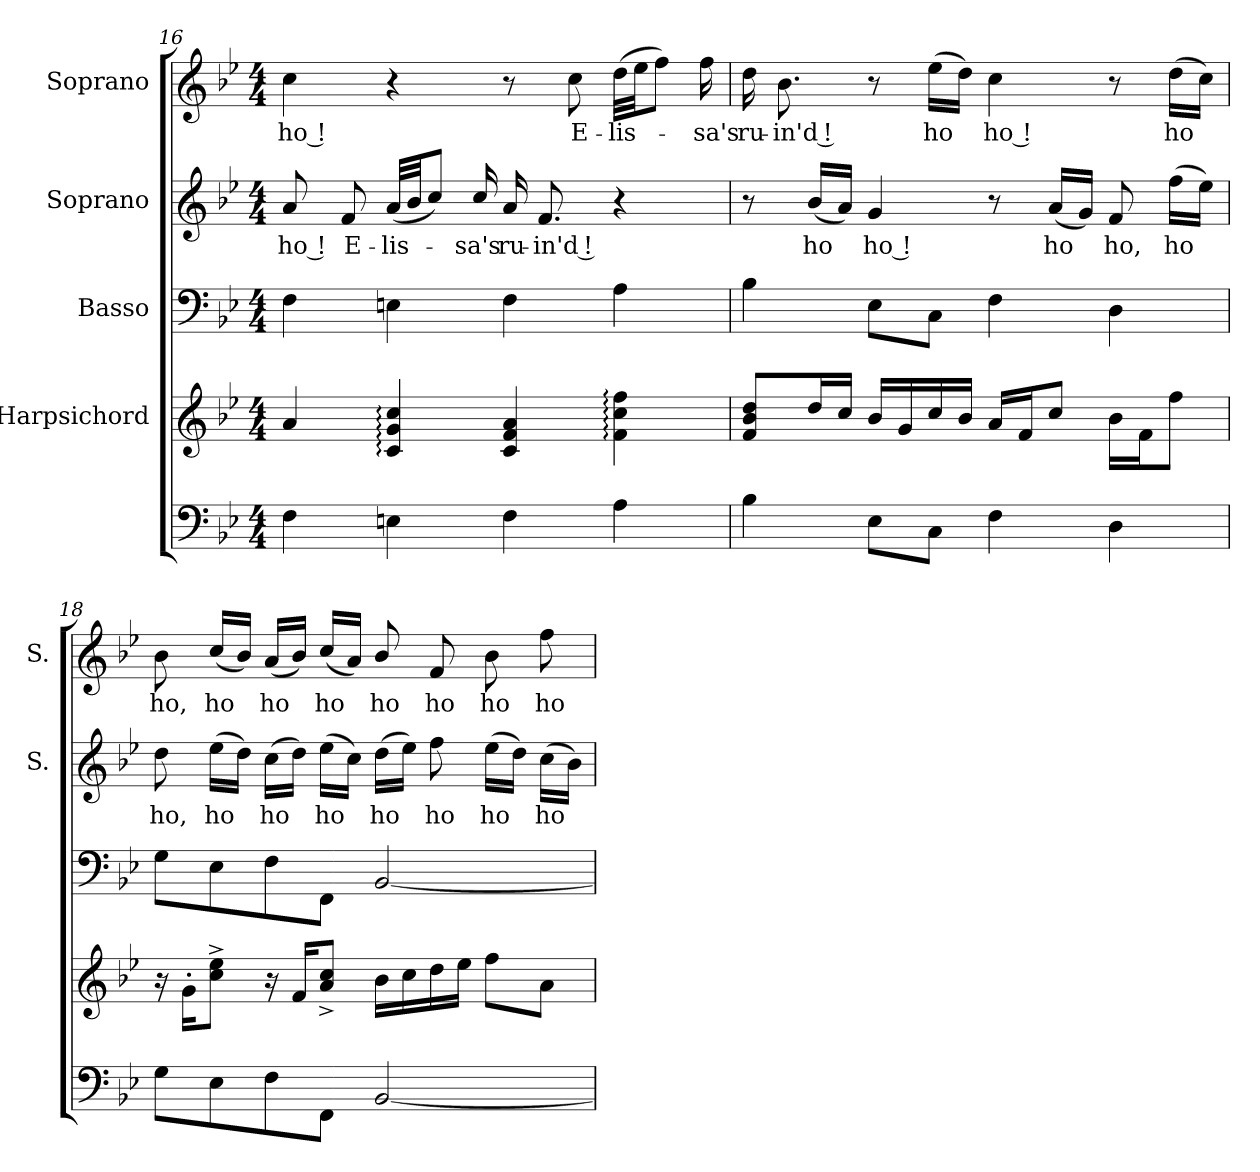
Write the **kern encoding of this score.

**kern	**kern	**kern	**kern	**text	**kern	**text
*part5	*part4	*part3	*part2	*part2	*part1	*part1
*staff5	*staff4	*staff3	*staff2	*staff2	*staff1	*staff1
*	*I"Harpsichord	*I"Basso	*I"Soprano	*	*I"Soprano	*
*	*	*	*I'S.	*	*I'S.	*
!!LO:LB:g=z
*clefF4	*clefG2	*clefF4	*clefG2	*	*clefG2	*
*k[b-e-]	*k[b-e-]	*k[b-e-]	*k[b-e-]	*	*k[b-e-]	*
*B-:	*B-:	*B-:	*B-:	*	*B-:	*
*M4/4	*M4/4	*M4/4	*M4/4	*	*M4/4	*
=16	=16	=16	=16	=16	=16	=16
!	!	!	!	!LO:LY:b:color=#000000	!	!
!	!	!	!	!	!	!LO:LY:b:color=#000000
4Fi\	4ai/	4Fi\	8ai/	ho !	4cci\	ho !
!	!	!	!	!LO:LY:b:color=#000000	!	!
.	.	.	8fi/	E-	.	.
!	!	!	!	!LO:LY:b:color=#000000	!	!
4Eni\	4ci/: 4gi: 4cci:	4Eni\	(32ai/LLL	-lis-	4r	.
.	.	.	32b-i/JJ	.	.	.
.	.	.	8cci/J)	.	.	.
!	!	!	!	!LO:LY:b:color=#000000	!	!
.	.	.	16cci/	-sa's	.	.
!	!	!	!	!LO:LY:b:color=#000000	!	!
4Fi\	4ci/ 4fi 4ai	4Fi\	16ai/	ru-	8r	.
!	!	!	!	!LO:LY:b:color=#000000	!	!
.	.	.	8.fi/	-in'd !	.	.
!	!	!	!	!	!	!LO:LY:b:color=#000000
.	.	.	.	.	8cci\	E-
!	!	!	!	!	!	!LO:LY:b:color=#000000
4Ai\	4fi\: 4cci: 4ffi:	4Ai\	4r	.	(32ddi\LLL	-lis-
.	.	.	.	.	32ee-i\JJ	.
.	.	.	.	.	8ffi\J)	.
!	!	!	!	!	!	!LO:LY:b:color=#000000
.	.	.	.	.	16ffi\	-sa's
=17	=17	=17	=17	=17	=17	=17
!	!	!	!	!	!	!LO:LY:b:color=#000000
4B-i\	8fi/ 8b-i 8ddiL	4B-i\	8r	.	16ddi\	ru-
!	!	!	!	!	!	!LO:LY:b:color=#000000
.	.	.	.	.	8.b-i\	-in'd !
!	!	!	!	!LO:LY:b:color=#000000	!	!
.	16ddi/L	.	(16b-i/LL	ho	.	.
.	16cci/JJ	.	16ai/JJ)	.	.	.
!	!	!	!	!LO:LY:b:color=#000000	!	!
8E-i\L	16b-i/LL	8E-i\L	4gi/	ho !	8r	.
.	16gi/	.	.	.	.	.
!	!	!	!	!	!	!LO:LY:b:color=#000000
8Ci\J	16cci/	8Ci\J	.	.	(16ee-i\LL	ho
.	16b-i/JJ	.	.	.	16ddi\JJ)	.
!	!	!	!	!	!	!LO:LY:b:color=#000000
4Fi\	16ai/LL	4Fi\	8r	.	4cci\	ho !
.	16fi/J	.	.	.	.	.
!	!	!	!	!LO:LY:b:color=#000000	!	!
.	8cci/J	.	(16ai/LL	ho	.	.
.	.	.	16gi/JJ)	.	.	.
!	!	!	!	!LO:LY:b:color=#000000	!	!
4Di\	16b-i\LL	4Di\	8fi/	ho,	8r	.
.	16fi\J	.	.	.	.	.
!	!	!	!	!LO:LY:b:color=#000000	!	!
!	!	!	!	!	!	!LO:LY:b:color=#000000
.	8ffi\J	.	(16ffi\LL	ho	(16ddi\LL	ho
.	.	.	16ee-i\JJ)	.	16cci\JJ)	.
=18	=18	=18	=18	=18	=18	=18
!	!	!	!	!LO:LY:b:color=#000000	!	!
!	!	!	!	!	!	!LO:LY:b:color=#000000
8Gi\L	16r	8Gi\L	8ddi\	ho,	8b-i\	ho,
.	16g'i\KL	.	.	.	.	.
!	!	!	!	!LO:LY:b:color=#000000	!	!
!	!	!	!	!	!	!LO:LY:b:color=#000000
8E-i\	8cci\^ 8ee-i^J	8E-i\	(16ee-i\LL	ho	(16cci/LL	ho
.	.	.	16ddi\JJ)	.	16b-i/JJ)	.
!	!	!	!	!LO:LY:b:color=#000000	!	!
!	!	!	!	!	!	!LO:LY:b:color=#000000
8Fi\	16r	8Fi\	(16cci\LL	ho	(16ai/LL	ho
.	16fi/KL	.	16ddi\JJ)	.	16b-i/JJ)	.
!	!	!	!	!LO:LY:b:color=#000000	!	!
!	!	!	!	!	!	!LO:LY:b:color=#000000
8FFi\J	8ai/^ 8cci^J	8FFi\J	(16ee-i\LL	ho	(16cci/LL	ho
.	.	.	16cci\JJ)	.	16ai/JJ)	.
!	!	!	!	!LO:LY:b:color=#000000	!	!
!	!	!	!	!	!	!LO:LY:b:color=#000000
[2BB-i/	16b-i\LL	[2BB-i/	(16ddi\LL	ho	8b-i/	ho
.	16cci\	.	16ee-i\JJ)	.	.	.
!	!	!	!	!LO:LY:b:color=#000000	!	!
!	!	!	!	!	!	!LO:LY:b:color=#000000
.	16ddi\	.	8ffi\	ho	8fi/	ho
.	16ee-i\JJ	.	.	.	.	.
!	!	!	!	!LO:LY:b:color=#000000	!	!
!	!	!	!	!	!	!LO:LY:b:color=#000000
.	8ffi\L	.	(16ee-i\LL	ho	8b-i\	ho
.	.	.	16ddi\JJ)	.	.	.
!	!	!	!	!LO:LY:b:color=#000000	!	!
!	!	!	!	!	!	!LO:LY:b:color=#000000
.	8ai\J	.	(16cci\LL	ho	8ffi\	ho
.	.	.	16b-i\JJ)	.	.	.
=	=	=	=	=	=	=
*-	*-	*-	*-	*-	*-	*-
